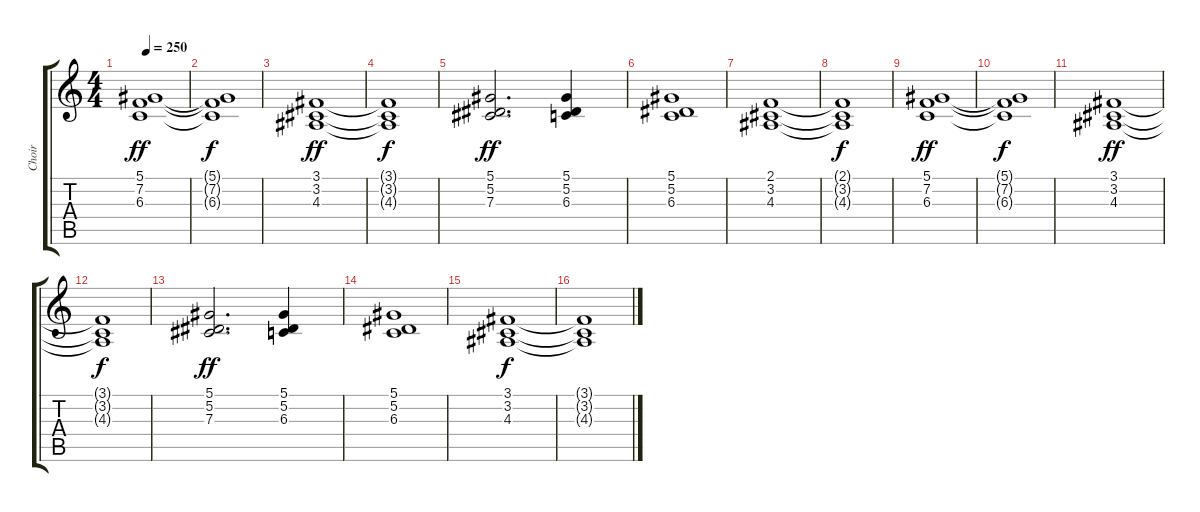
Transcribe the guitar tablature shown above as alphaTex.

\track ("Choir" "Choir") {instrument choiraahs}
\staff {score tabs}
\tuning (Eb4 Bb3 Gb3 Db3 Ab2 Eb2) {hide}
\ts (4 4)
\tempo 250
\clef g2
\ks c
(5.1 7.2 6.3).1{dy ff} |
(5.1{t} 7.2{t} 6.3{t}).1{dy f} |
(3.1 3.2 4.3).1{dy ff} |
(3.1{t} 3.2{t} 4.3{t}).1{dy f} |
(5.1 5.2 7.3).2{d dy ff} (5.1 5.2 6.3).4 |
(5.1 5.2 6.3).1 |
(2.1 3.2 4.3).1 |
(2.1{t} 3.2{t} 4.3{t}).1{dy f} |
(5.1 7.2 6.3).1{dy ff} |
(5.1{t} 7.2{t} 6.3{t}).1{dy f} |
(3.1 3.2 4.3).1{dy ff} |
(3.1{t} 3.2{t} 4.3{t}).1{dy f} |
(5.1 5.2 7.3).2{d dy ff} (5.1 5.2 6.3).4 |
(5.1 5.2 6.3).1 |
(3.1 3.2 4.3).1{dy f} |
(3.1{t} 3.2{t} 4.3{t}).1
